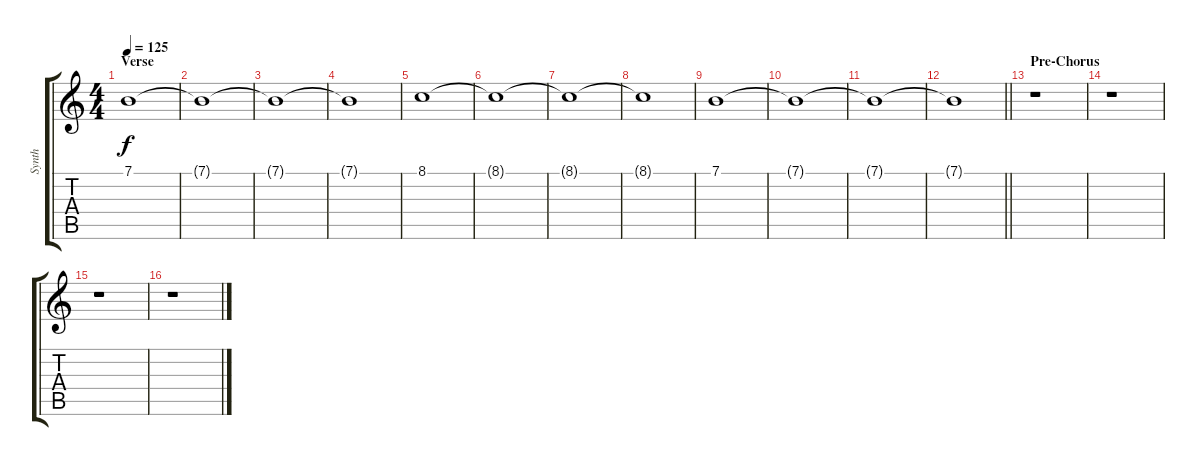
\track ("Synth" "Synth") {instrument pad2warm}
\staff {score tabs}
\tuning (E4 B3 G3 D3 A2 E2) {hide}
\ts (4 4)
\section ("" "Verse")
\tempo 125
\clef g2
\ks c
7.1.1{dy f} |
7.1{t}.1 |
7.1{t}.1 |
7.1{t}.1 |
8.1.1 |
8.1{t}.1 |
8.1{t}.1 |
8.1{t}.1 |
7.1.1 |
7.1{t}.1 |
7.1{t}.1 |
\barLineRight lightlight
7.1{t}.1 |
\section ("" "Pre-Chorus")
r.1 |
r.1 |
r.1 |
r.1
